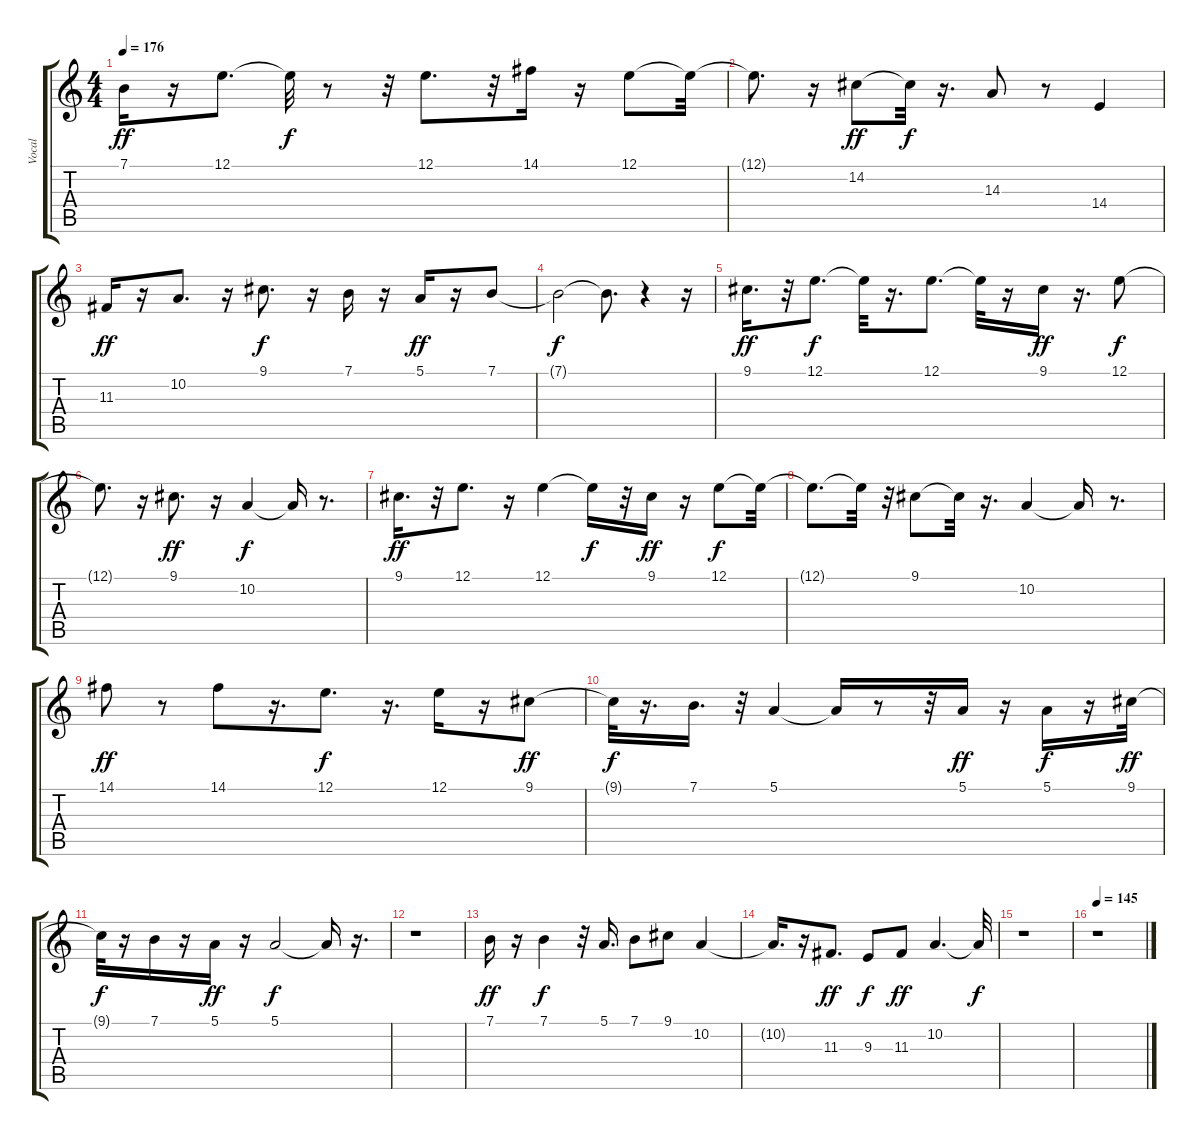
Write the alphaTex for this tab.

\track ("Vocal" "Vocal") {instrument frenchhorn}
\staff {score tabs}
\tuning (E4 B3 G3 D3 A2 E2) {hide}
\ts (4 4)
\tempo 176
\clef g2
\ks c
7.1.16{dy ff} r.16 12.1.8{d} 12.1{t}.32{dy f} r.8 r.32 12.1.8{d} r.32 14.1.16 r.16 12.1.8 12.1{t}.32 |
12.1{t}.8{d} r.16 14.2.8{dy ff} 14.2{t}.32{dy f} r.16{d} 14.3.8 r.8 14.4.4 |
11.3.16{dy ff} r.16 10.2.8{d} r.16 9.1.8{d dy f} r.16 7.1.16 r.16 5.1.16{dy ff} r.16 7.1.8 |
7.1{t}.2{dy f} 7.1{t}.8{d} r.4 r.16 |
9.1.16{d dy ff} r.32 12.1.8{d dy f} 12.1{t}.32 r.16{d} 12.1.8{d} 12.1{t}.32 r.16 9.1.16{dy ff} r.16{d} 12.1.8{dy f} |
12.1{t}.8{d} r.16 9.1.8{d dy ff} r.16 10.2.4{dy f} 10.2{t}.16 r.8{d} |
9.1.16{d dy ff} r.32 12.1.8{d} r.16 12.1.4 12.1{t}.16{dy f} r.32 9.1.16{dy ff} r.16 12.1.8{dy f} 12.1{t}.32 |
12.1{t}.8{d} 12.1{t}.32 r.32 9.1.8 9.1{t}.32 r.16{d} 10.2.4 10.2{t}.16 r.8{d} |
14.1.8{dy ff} r.8 14.1.8 r.16{d} 12.1.8{d dy f} r.16{d} 12.1.16 r.16 9.1.8{dy ff} |
9.1{t}.32{dy f} r.16{d} 7.1.16{d} r.32 5.1.4 5.1{t}.16 r.8 r.32 5.1.16{dy ff} r.16 5.1.16{dy f} r.16 9.1.32{dy ff} |
9.1{t}.32{dy f} r.16 7.1.16 r.16 5.1.16{dy ff} r.16 5.1.2{dy f} 5.1{t}.16 r.16{d} |
r.1 |
7.1.16{dy ff} r.16 7.1.4{dy f} r.32 5.1.16{d} 7.1.8 9.1.8 10.2.4 |
10.2{t}.16{d} r.16 11.3.8{d dy ff} 9.3.8{dy f} 11.3.8{dy ff} 10.2.4{d} 10.2{t}.32{dy f} |
r.1 |
\tempo 145
r.1
